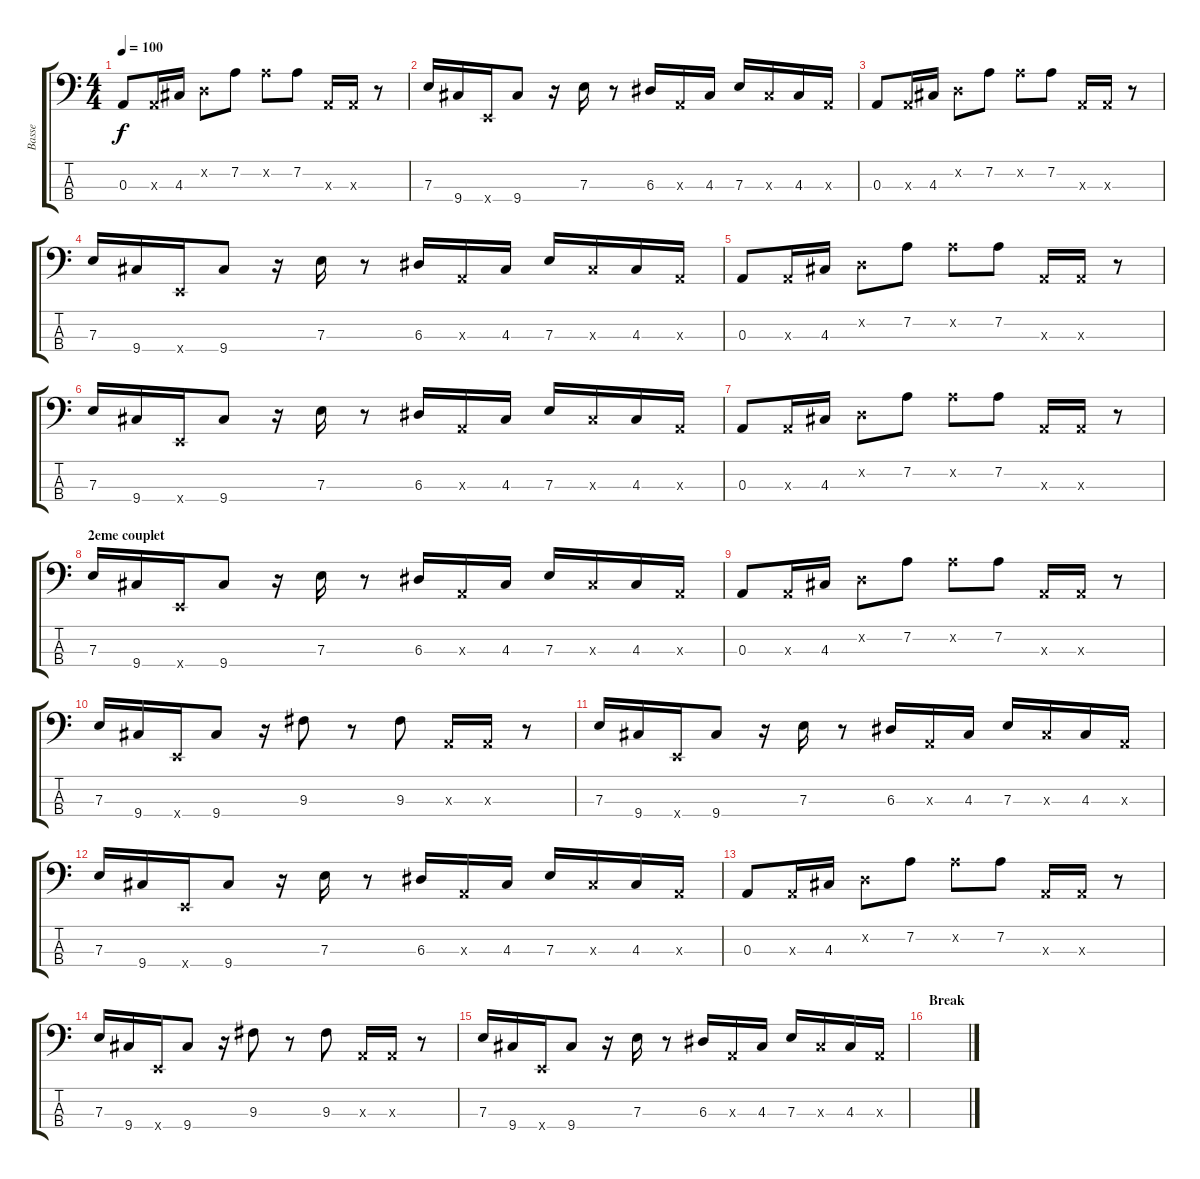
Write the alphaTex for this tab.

\track ("Basse" "Basse") {instrument synthbass2}
\staff {score tabs}
\tuning (G2 D2 A1 E1) {hide}
\ts (4 4)
\tempo 100
\clef f4
\ks c
0.3.8{dy f} 0.3{x}.16 4.3.16 0.2{x}.8 7.2.8 7.2{x}.8 7.2.8 0.3{x}.16 0.3{x}.16 r.8 |
7.3.16 9.4.16 0.4{x}.16 9.4.8 r.16 7.3.16 r.8 6.3.16 0.3{x}.16 4.3.16 7.3.16 4.3{x}.16 4.3.16 0.3{x}.16 |
0.3.8 0.3{x}.16 4.3.16 0.2{x}.8 7.2.8 7.2{x}.8 7.2.8 0.3{x}.16 0.3{x}.16 r.8 |
7.3.16 9.4.16 0.4{x}.16 9.4.8 r.16 7.3.16 r.8 6.3.16 0.3{x}.16 4.3.16 7.3.16 4.3{x}.16 4.3.16 0.3{x}.16 |
0.3.8 0.3{x}.16 4.3.16 0.2{x}.8 7.2.8 7.2{x}.8 7.2.8 0.3{x}.16 0.3{x}.16 r.8 |
7.3.16 9.4.16 0.4{x}.16 9.4.8 r.16 7.3.16 r.8 6.3.16 0.3{x}.16 4.3.16 7.3.16 4.3{x}.16 4.3.16 0.3{x}.16 |
0.3.8 0.3{x}.16 4.3.16 0.2{x}.8 7.2.8 7.2{x}.8 7.2.8 0.3{x}.16 0.3{x}.16 r.8 |
\section ("" "2eme couplet")
7.3.16 9.4.16 0.4{x}.16 9.4.8 r.16 7.3.16 r.8 6.3.16 0.3{x}.16 4.3.16 7.3.16 4.3{x}.16 4.3.16 0.3{x}.16 |
0.3.8 0.3{x}.16 4.3.16 0.2{x}.8 7.2.8 7.2{x}.8 7.2.8 0.3{x}.16 0.3{x}.16 r.8 |
7.3.16 9.4.16 0.4{x}.16 9.4.8 r.16 9.3.8 r.8 9.3.8 0.3{x}.16 0.3{x}.16 r.8 |
7.3.16 9.4.16 0.4{x}.16 9.4.8 r.16 7.3.16 r.8 6.3.16 0.3{x}.16 4.3.16 7.3.16 4.3{x}.16 4.3.16 0.3{x}.16 |
7.3.16 9.4.16 0.4{x}.16 9.4.8 r.16 7.3.16 r.8 6.3.16 0.3{x}.16 4.3.16 7.3.16 4.3{x}.16 4.3.16 0.3{x}.16 |
0.3.8 0.3{x}.16 4.3.16 0.2{x}.8 7.2.8 7.2{x}.8 7.2.8 0.3{x}.16 0.3{x}.16 r.8 |
7.3.16 9.4.16 0.4{x}.16 9.4.8 r.16 9.3.8 r.8 9.3.8 0.3{x}.16 0.3{x}.16 r.8 |
7.3.16 9.4.16 0.4{x}.16 9.4.8 r.16 7.3.16 r.8 6.3.16 0.3{x}.16 4.3.16 7.3.16 4.3{x}.16 4.3.16 0.3{x}.16 |
\section ("" "Break ")
